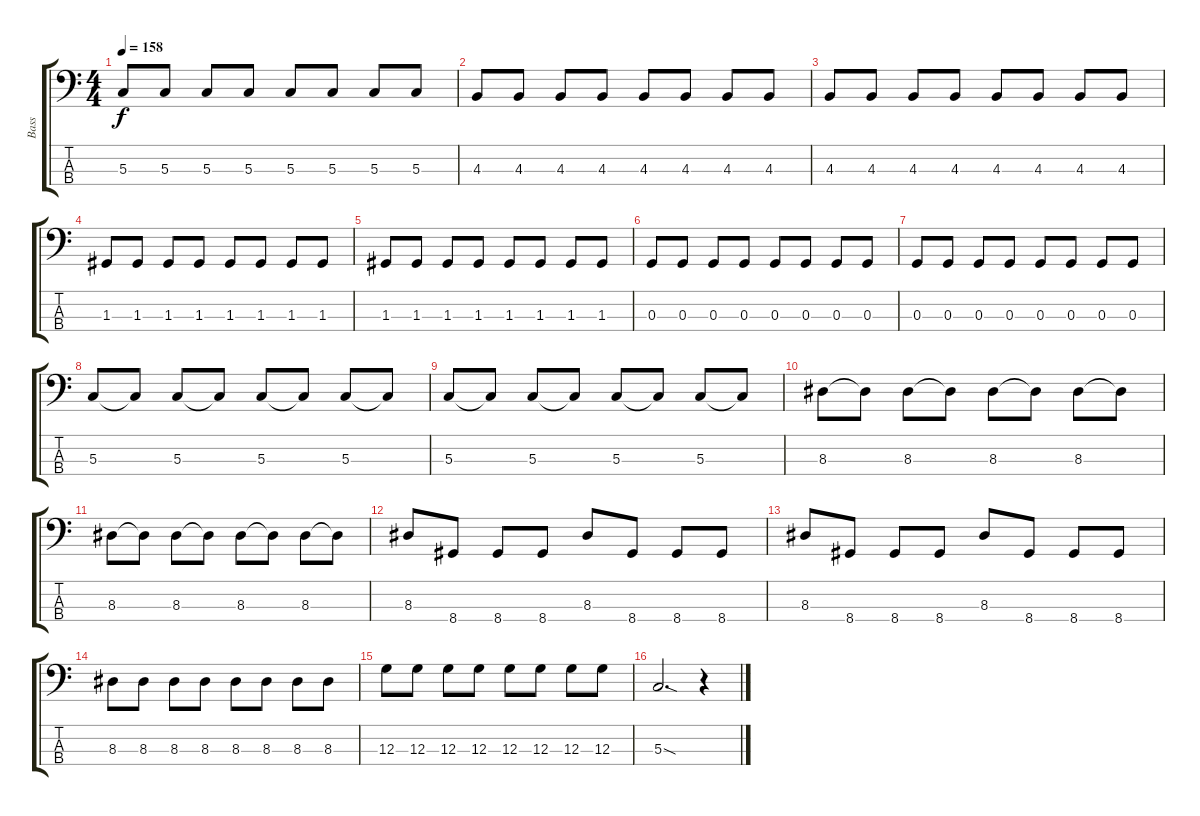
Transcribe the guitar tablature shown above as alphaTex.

\track ("Bass" "Bass") {instrument electricbasspick}
\staff {score tabs}
\tuning (F2 C2 G1 C1) {hide}
\ts (4 4)
\tempo 158
\clef f4
\ks c
5.3.8{dy f} 5.3.8 5.3.8 5.3.8 5.3.8 5.3.8 5.3.8 5.3.8 |
4.3.8 4.3.8 4.3.8 4.3.8 4.3.8 4.3.8 4.3.8 4.3.8 |
4.3.8 4.3.8 4.3.8 4.3.8 4.3.8 4.3.8 4.3.8 4.3.8 |
1.3.8 1.3.8 1.3.8 1.3.8 1.3.8 1.3.8 1.3.8 1.3.8 |
1.3.8 1.3.8 1.3.8 1.3.8 1.3.8 1.3.8 1.3.8 1.3.8 |
0.3.8 0.3.8 0.3.8 0.3.8 0.3.8 0.3.8 0.3.8 0.3.8 |
0.3.8 0.3.8 0.3.8 0.3.8 0.3.8 0.3.8 0.3.8 0.3.8 |
5.3.8 5.3{t}.8 5.3.8 5.3{t}.8 5.3.8 5.3{t}.8 5.3.8 5.3{t}.8 |
5.3.8 5.3{t}.8 5.3.8 5.3{t}.8 5.3.8 5.3{t}.8 5.3.8 5.3{t}.8 |
8.3.8 8.3{t}.8 8.3.8 8.3{t}.8 8.3.8 8.3{t}.8 8.3.8 8.3{t}.8 |
8.3.8 8.3{t}.8 8.3.8 8.3{t}.8 8.3.8 8.3{t}.8 8.3.8 8.3{t}.8 |
8.3.8 8.4.8 8.4.8 8.4.8 8.3.8 8.4.8 8.4.8 8.4.8 |
8.3.8 8.4.8 8.4.8 8.4.8 8.3.8 8.4.8 8.4.8 8.4.8 |
8.3.8 8.3.8 8.3.8 8.3.8 8.3.8 8.3.8 8.3.8 8.3.8 |
12.3.8 12.3.8 12.3.8 12.3.8 12.3.8 12.3.8 12.3.8 12.3.8 |
5.3{sod}.2{d} r.4
